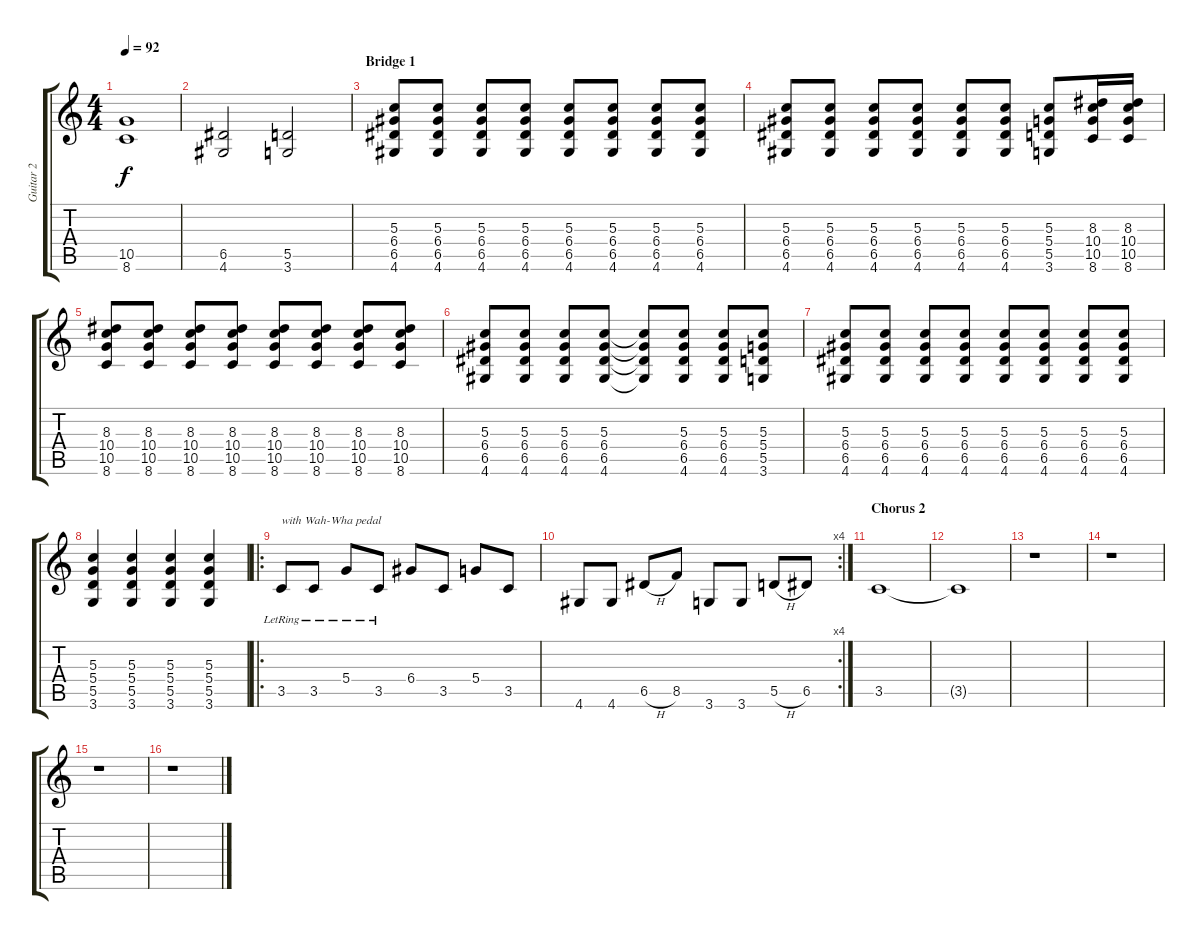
\track ("Guitar 2" "Guitar 2") {instrument distortionguitar}
\staff {score tabs}
\tuning (E4 B3 G3 D3 A2 E2) {hide}
\ts (4 4)
\tempo 92
\clef g2
\ks c
(10.5 8.6).1{dy f} |
(6.5 4.6).2 (5.5 3.6).2 |
\section ("" "Bridge 1")
(5.3 6.4 6.5 4.6).8{volume 8} (5.3 6.4 6.5 4.6).8 (5.3 6.4 6.5 4.6).8 (5.3 6.4 6.5 4.6).8 (5.3 6.4 6.5 4.6).8 (5.3 6.4 6.5 4.6).8 (5.3 6.4 6.5 4.6).8 (5.3 6.4 6.5 4.6).8 |
(5.3 6.4 6.5 4.6).8 (5.3 6.4 6.5 4.6).8 (5.3 6.4 6.5 4.6).8 (5.3 6.4 6.5 4.6).8 (5.3 6.4 6.5 4.6).8 (5.3 6.4 6.5 4.6).8 (5.3 5.4 5.5 3.6).8 (8.3 10.4 10.5 8.6).16 (8.3 10.4 10.5 8.6).16 |
(8.3 10.4 10.5 8.6).8 (8.3 10.4 10.5 8.6).8 (8.3 10.4 10.5 8.6).8 (8.3 10.4 10.5 8.6).8 (8.3 10.4 10.5 8.6).8 (8.3 10.4 10.5 8.6).8 (8.3 10.4 10.5 8.6).8 (8.3 10.4 10.5 8.6).8 |
(5.3 6.4 6.5 4.6).8 (5.3 6.4 6.5 4.6).8 (5.3 6.4 6.5 4.6).8 (5.3 6.4 6.5 4.6).8 (5.3{t} 6.4{t} 6.5{t} 4.6{t}).8 (5.3 6.4 6.5 4.6).8 (5.3 6.4 6.5 4.6).8 (5.3 5.4 5.5 3.6).8 |
(5.3 6.4 6.5 4.6).8 (5.3 6.4 6.5 4.6).8 (5.3 6.4 6.5 4.6).8 (5.3 6.4 6.5 4.6).8 (5.3 6.4 6.5 4.6).8 (5.3 6.4 6.5 4.6).8 (5.3 6.4 6.5 4.6).8 (5.3 6.4 6.5 4.6).8 |
(5.3 5.4 5.5 3.6).4 (5.3 5.4 5.5 3.6).4 (5.3 5.4 5.5 3.6).4 (5.3 5.4 5.5 3.6).4 |
\ro
3.5{lr}.8{txt "with Wah-Wha pedal" volume 13} 3.5{lr}.8 5.4{lr}.8 3.5{lr}.8 6.4.8 3.5.8 5.4.8 3.5.8 |
\rc 4
4.6.8 4.6.8 6.5{h}.8 8.5.8 3.6.8 3.6.8 5.5{h}.8 6.5.8 |
\section ("" "Chorus 2")
3.5.1 |
3.5{t}.1 |
r.1 |
r.1 |
r.1 |
r.1
